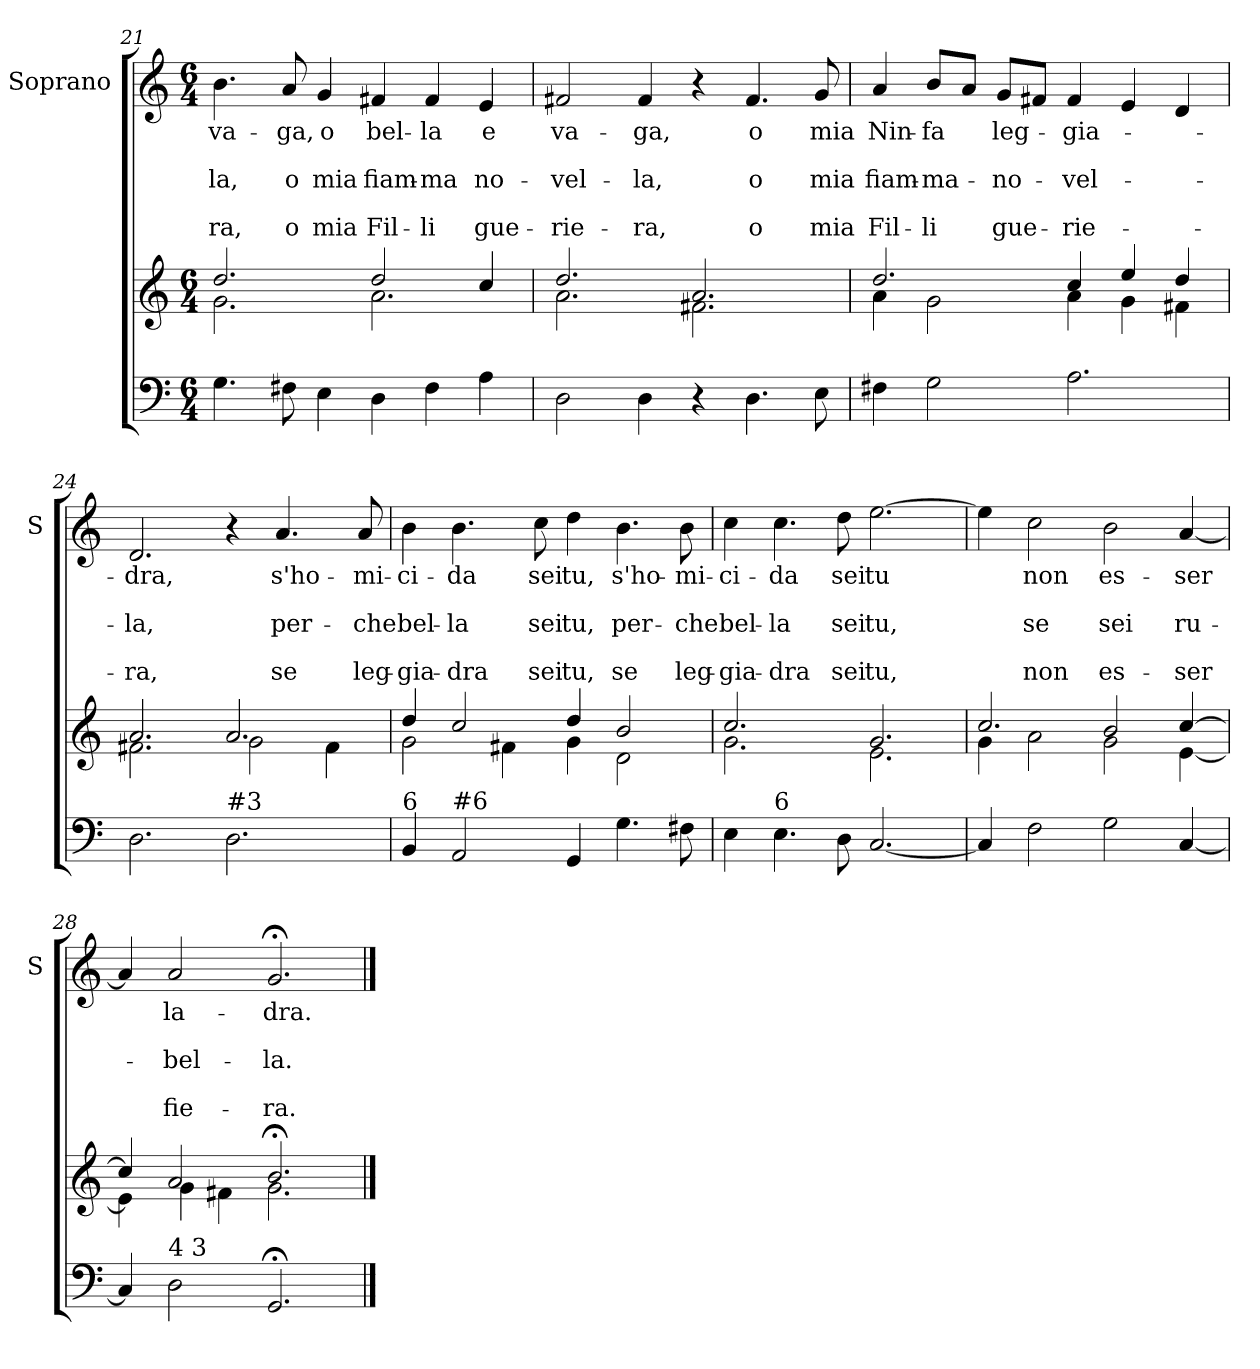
**kern	**kern	**kern	**text	**text	**text	**text	**text
*part2	*part2	*part1	*part1	*part1	*part1	*part1	*part1
*staff3	*staff2	*staff1	*staff1	*staff1	*staff1	*staff1	*staff1
*	*	*I"Soprano	*	*	*	*	*
*	*	*I'S	*	*	*	*	*
!!LO:PB:g=z
*clefF4	*clefG2	*clefG2	*	*	*	*	*
*k[]	*k[]	*k[]	*	*	*	*	*
*C:	*C:	*C:	*	*	*	*	*
*M6/4	*M6/4	*M6/4	*	*	*	*	*
=21	=21	=21	=21	=21	=21	=21	=21
*	*^	*	*	*	*	*	*
!	!	!	!	!LO:LY:b	!	!LO:LY:b	!	!LO:LY:b
4.G\	2.dd/	2.g\	4.b\	va-	.	-la,	.	-ra,
!	!	!	!	!LO:LY:b	!	!LO:LY:b	!	!LO:LY:b
8F#X\	.	.	8a/	-ga,	.	o	.	o
!	!	!	!	!LO:LY:b	!	!LO:LY:b	!	!LO:LY:b
4E\	.	.	4g/	o	.	mia	.	mia
!	!	!	!	!LO:LY:b	!	!LO:LY:b	!	!LO:LY:b
4D\	2dd/	2.a\	4f#X/	bel-	.	fiam-	.	Fil-
!	!	!	!	!LO:LY:b	!	!LO:LY:b	!	!LO:LY:b
4F#\	.	.	4f#/	-la	.	-ma	.	-li
!	!	!	!	!LO:LY:b	!	!LO:LY:b	!	!LO:LY:b
4A\	4cc/	.	4e/	e	.	no-	.	gue-
=22	=22	=22	=22	=22	=22	=22	=22	=22
!	!	!	!	!LO:LY:b	!	!LO:LY:b	!	!LO:LY:b
2D\	2.dd/	2.a\	2f#X/	va-	.	-vel-	.	-rie-
!	!	!	!	!LO:LY:b	!	!LO:LY:b	!	!LO:LY:b
4D\	.	.	4f#/	-ga,	.	-la,	.	-ra,
4r	2.a/	2.f#X\	4r	.	.	.	.	.
!	!	!	!	!LO:LY:b	!	!LO:LY:b	!	!LO:LY:b
4.D\	.	.	4.f#/	o	.	o	.	o
!	!	!	!	!LO:LY:b	!	!LO:LY:b	!	!LO:LY:b
8E\	.	.	8g/	mia	.	mia	.	mia
=23	=23	=23	=23	=23	=23	=23	=23	=23
!	!	!	!	!LO:LY:b	!	!LO:LY:b	!	!LO:LY:b
4F#X\	2.dd/	4a\	4a/	Nin-	.	fiam-	.	Fil-
!	!	!	!	!LO:LY:b	!	!LO:LY:b	!	!LO:LY:b
2G\	.	2g\	8b/L	-fa	.	-ma-	.	-li
.	.	.	8a/J	.	.	.	.	.
!	!	!	!	!LO:LY:b	!	!LO:LY:b	!	!LO:LY:b
.	.	.	8g/L	leg-	.	-no-	.	gue-
.	.	.	8f#X/J	.	.	.	.	.
!	!	!	!	!LO:LY:b	!	!LO:LY:b	!	!LO:LY:b
2.A\	4cc/	4a\	4f#/	-gia-	.	-vel-	.	-rie-
.	4ee/	4g\	4e/	.	.	.	.	.
.	4dd/	4f#X\	4d/	.	.	.	.	.
=24	=24	=24	=24	=24	=24	=24	=24	=24
!	!	!	!	!LO:LY:b	!	!LO:LY:b	!	!LO:LY:b
2.D\	2.a/	2.f#X\	2.d/	-dra,	.	-la,	.	-ra,
!LO:TX:a:t=#3	!	!	!	!	!	!	!	!
2.D\	2.a/	2g\	4r	.	.	.	.	.
!	!	!	!	!LO:LY:b	!	!LO:LY:b	!	!LO:LY:b
.	.	.	4.a/	s'ho-	.	per-	.	se
.	.	4f#\	.	.	.	.	.	.
!	!	!	!	!LO:LY:b	!	!LO:LY:b	!	!LO:LY:b
.	.	.	8a/	-mi-	.	-che	.	leg-
!!LO:LB:g=z
=25	=25	=25	=25	=25	=25	=25	=25	=25
!LO:TX:a:t=6	!	!	!	!	!	!	!	!
!	!	!	!	!LO:LY:b	!	!LO:LY:b	!	!LO:LY:b
4BB/	4dd/	2g\	4b\	-ci-	.	bel-	.	-gia-
!LO:TX:a:t=#6	!	!	!	!	!	!	!	!
!	!	!	!	!LO:LY:b	!	!LO:LY:b	!	!LO:LY:b
2AA/	2cc/	.	4.b\	-da	.	-la	.	-dra
.	.	4f#X\	.	.	.	.	.	.
!	!	!	!	!LO:LY:b	!	!LO:LY:b	!	!LO:LY:b
.	.	.	8cc\	sei	.	sei	.	sei
!	!	!	!	!LO:LY:b	!	!LO:LY:b	!	!LO:LY:b
4GG/	4dd/	4g\	4dd\	tu,	.	tu,	.	tu,
!	!	!	!	!LO:LY:b	!	!LO:LY:b	!	!LO:LY:b
4.G\	2b/	2d\	4.b\	s'ho-	.	per-	.	se
!	!	!	!	!LO:LY:b	!	!LO:LY:b	!	!LO:LY:b
8F#X\	.	.	8b\	-mi-	.	-che	.	leg-
=26	=26	=26	=26	=26	=26	=26	=26	=26
!	!	!	!	!LO:LY:b	!	!LO:LY:b	!	!LO:LY:b
4E\	2.cc/	2.g\	4cc\	-ci-	.	bel-	.	-gia-
!LO:TX:a:t=6	!	!	!	!	!	!	!	!
!	!	!	!	!LO:LY:b	!	!LO:LY:b	!	!LO:LY:b
4.E\	.	.	4.cc\	-da	.	-la	.	-dra
!	!	!	!	!LO:LY:b	!	!LO:LY:b	!	!LO:LY:b
8D\	.	.	8dd\	sei	.	sei	.	sei
!	!	!	!	!LO:LY:b	!	!LO:LY:b	!	!LO:LY:b
[2.C/	2.g/	2.e\	[2.ee\	tu	.	tu,	.	tu,
=27	=27	=27	=27	=27	=27	=27	=27	=27
4C/]	2.cc/	4g\	4ee\]	.	.	.	.	.
!	!	!	!	!LO:LY:b	!	!LO:LY:b	!	!LO:LY:b
2F\	.	2a\	2cc\	non	.	se	.	non
!	!	!	!	!LO:LY:b	!	!LO:LY:b	!	!LO:LY:b
2G\	2b/	2g\	2b\	es-	.	sei	.	es-
!	!	!	!	!LO:LY:b	!	!LO:LY:b	!	!LO:LY:b
[4C/	[>4cc/	[<4e\	[4a/	-ser	.	ru-	.	-ser
=28	=28	=28	=28	=28	=28	=28	=28	=28
4C/]	4cc/]	4e\]	4a/]	.	.	.	.	.
!LO:TX:a:t=4 3	!	!	!	!	!	!	!	!
!	!	!	!	!LO:LY:b	!	!LO:LY:b	!	!LO:LY:b
2D\	2a/	4g\	2a/	la-	.	-bel-	.	fie-
.	.	4f#X\	.	.	.	.	.	.
!	!	!	!	!LO:LY:b	!	!LO:LY:b	!	!LO:LY:b
2.GG;</	2.b;</	2.g\	2.g;</	-dra.	.	-la.	.	-ra.
*	*v	*v	*	*	*	*	*	*
==	==	==	==	==	==	==	==
*-	*-	*-	*-	*-	*-	*-	*-
